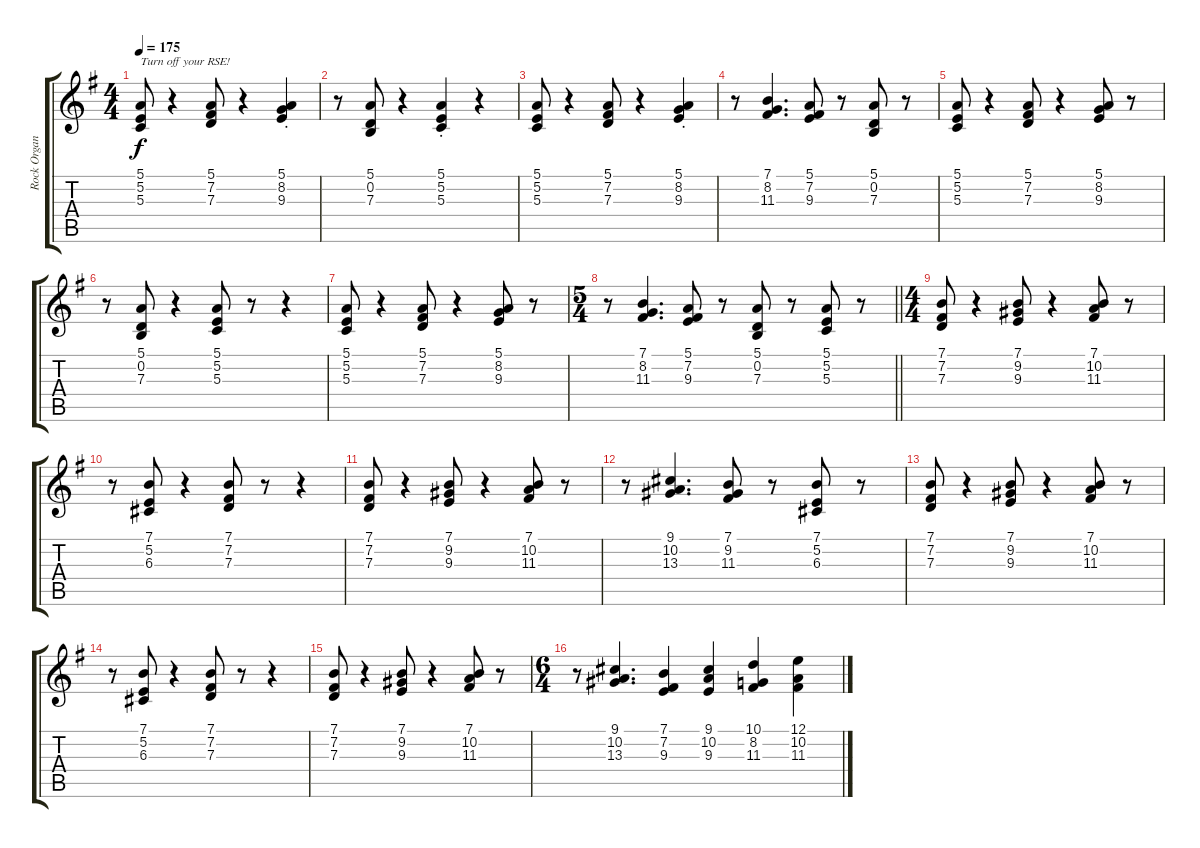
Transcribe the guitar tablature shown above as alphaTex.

\track ("Rock Organ" "Rock Organ") {instrument rockorgan}
\staff {score tabs}
\tuning (E4 B3 G3 D3 A2 E2) {hide}
\ts (4 4)
\tempo 175
\clef g2
\ks g
(5.1 5.2 5.3).8{txt "Turn off your RSE!" dy f instrument rockorgan} r.4 (5.1 7.2 7.3).8 r.4 (5.1{st} 8.2{st} 9.3{st}).4 |
r.8 (5.1 0.2 7.3).8 r.4 (5.1{st} 5.2{st} 5.3{st}).4 r.4 |
(5.1 5.2 5.3).8 r.4 (5.1 7.2 7.3).8 r.4 (5.1{st} 8.2{st} 9.3{st}).4 |
r.8 (7.1 8.2 11.3).4{d} (5.1 7.2 9.3).8 r.8 (5.1 0.2 7.3).8 r.8 |
(5.1 5.2 5.3).8 r.4 (5.1 7.2 7.3).8 r.4 (5.1 8.2 9.3).8 r.8 |
r.8 (5.1 0.2 7.3).8 r.4 (5.1 5.2 5.3).8 r.8 r.4 |
(5.1 5.2 5.3).8 r.4 (5.1 7.2 7.3).8 r.4 (5.1 8.2 9.3).8 r.8 |
\ts (5 4)
\barLineRight lightlight
r.8 (7.1 8.2 11.3).4{d} (5.1 7.2 9.3).8 r.8 (5.1 0.2 7.3).8 r.8 (5.1 5.2 5.3).8 r.8 |
\ts (4 4)
(7.1 7.2 7.3).8 r.4 (7.1 9.2 9.3).8 r.4 (7.1 10.2 11.3).8 r.8 |
r.8 (7.1 5.2 6.3).8 r.4 (7.1 7.2 7.3).8 r.8 r.4 |
(7.1 7.2 7.3).8 r.4 (7.1 9.2 9.3).8 r.4 (7.1 10.2 11.3).8 r.8 |
r.8 (9.1 10.2 13.3).4{d} (7.1 9.2 11.3).8 r.8 (7.1 5.2 6.3).8 r.8 |
(7.1 7.2 7.3).8 r.4 (7.1 9.2 9.3).8 r.4 (7.1 10.2 11.3).8 r.8 |
r.8 (7.1 5.2 6.3).8 r.4 (7.1 7.2 7.3).8 r.8 r.4 |
(7.1 7.2 7.3).8 r.4 (7.1 9.2 9.3).8 r.4 (7.1 10.2 11.3).8 r.8 |
\ts (6 4)
r.8 (9.1 10.2 13.3).4{d} (7.1 7.2 9.3).4 (9.1 10.2 9.3).4 (10.1 8.2 11.3).4 (12.1 10.2 11.3).4
